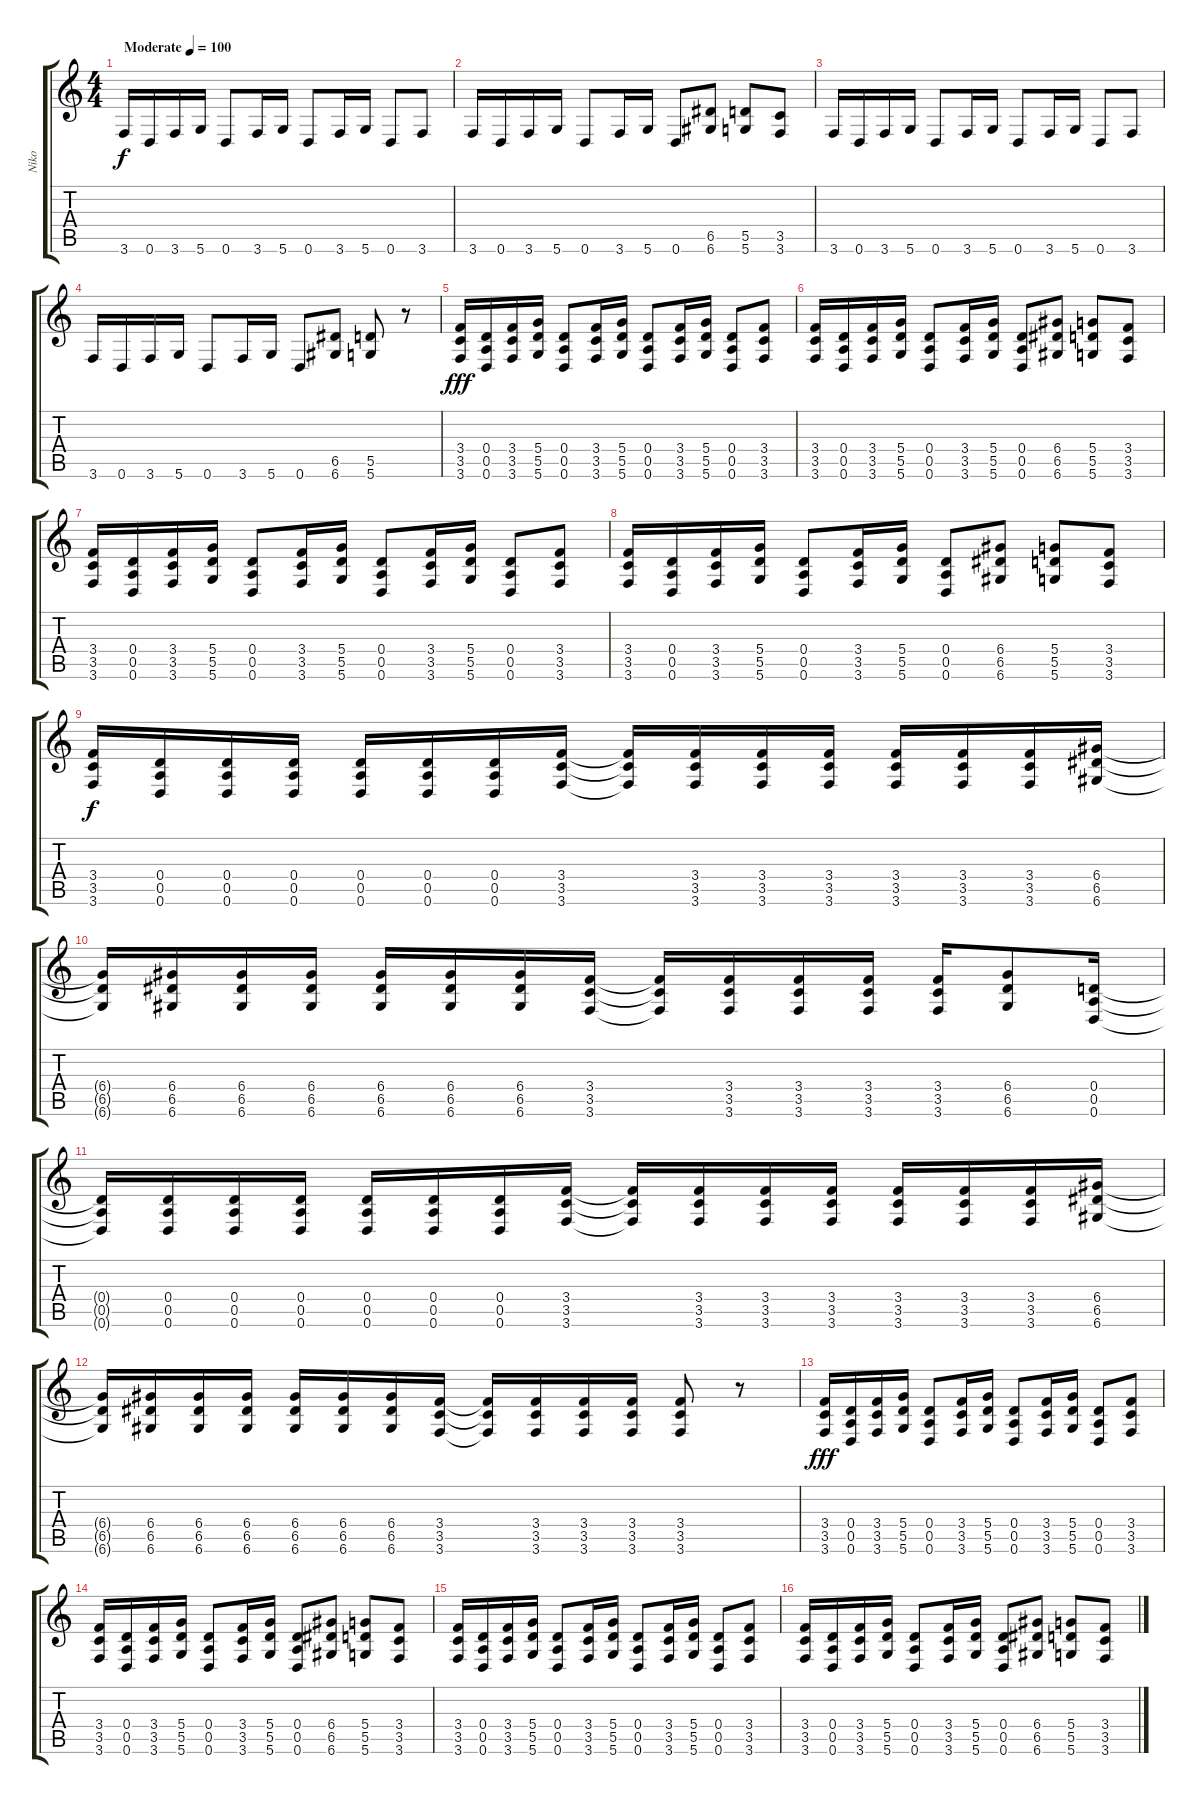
\track ("Niko" "Niko") {instrument distortionguitar}
\staff {score tabs}
\tuning (E4 B3 G3 D3 A2 D2) {hide}
\ts (4 4)
\tempo (100 "Moderate")
\clef g2
\ks c
3.6.16{dy f instrument distortionguitar} 0.6.16 3.6.16 5.6.16 0.6.8 3.6.16 5.6.16 0.6.8 3.6.16 5.6.16 0.6.8 3.6.8 |
3.6.16 0.6.16 3.6.16 5.6.16 0.6.8 3.6.16 5.6.16 0.6.8 (6.5 6.6).8 (5.5 5.6).8 (3.5 3.6).8 |
3.6.16 0.6.16 3.6.16 5.6.16 0.6.8 3.6.16 5.6.16 0.6.8 3.6.16 5.6.16 0.6.8 3.6.8 |
3.6.16 0.6.16 3.6.16 5.6.16 0.6.8 3.6.16 5.6.16 0.6.8 (6.5 6.6).8 (5.5 5.6).8 r.8 |
(3.4 3.5 3.6).16{dy fff} (0.4 0.5 0.6).16 (3.4 3.5 3.6).16 (5.4 5.5 5.6).16 (0.4 0.5 0.6).8 (3.4 3.5 3.6).16 (5.4 5.5 5.6).16 (0.4 0.5 0.6).8 (3.4 3.5 3.6).16 (5.4 5.5 5.6).16 (0.4 0.5 0.6).8 (3.4 3.5 3.6).8 |
(3.4 3.5 3.6).16 (0.4 0.5 0.6).16 (3.4 3.5 3.6).16 (5.4 5.5 5.6).16 (0.4 0.5 0.6).8 (3.4 3.5 3.6).16 (5.4 5.5 5.6).16 (0.4 0.5 0.6).8 (6.4 6.5 6.6).8 (5.4 5.5 5.6).8 (3.4 3.5 3.6).8 |
(3.4 3.5 3.6).16 (0.4 0.5 0.6).16 (3.4 3.5 3.6).16 (5.4 5.5 5.6).16 (0.4 0.5 0.6).8 (3.4 3.5 3.6).16 (5.4 5.5 5.6).16 (0.4 0.5 0.6).8 (3.4 3.5 3.6).16 (5.4 5.5 5.6).16 (0.4 0.5 0.6).8 (3.4 3.5 3.6).8 |
(3.4 3.5 3.6).16 (0.4 0.5 0.6).16 (3.4 3.5 3.6).16 (5.4 5.5 5.6).16 (0.4 0.5 0.6).8 (3.4 3.5 3.6).16 (5.4 5.5 5.6).16 (0.4 0.5 0.6).8 (6.4 6.5 6.6).8 (5.4 5.5 5.6).8 (3.4 3.5 3.6).8 |
(3.4 3.5 3.6).16{dy f} (0.4 0.5 0.6).16 (0.4 0.5 0.6).16 (0.4 0.5 0.6).16 (0.4 0.5 0.6).16 (0.4 0.5 0.6).16 (0.4 0.5 0.6).16 (3.4 3.5 3.6).16 (3.4{t} 3.5{t} 3.6{t}).16 (3.4 3.5 3.6).16 (3.4 3.5 3.6).16 (3.4 3.5 3.6).16 (3.4 3.5 3.6).16 (3.4 3.5 3.6).16 (3.4 3.5 3.6).16 (6.4 6.5 6.6).16 |
(6.4{t} 6.5{t} 6.6{t}).16 (6.4 6.5 6.6).16 (6.4 6.5 6.6).16 (6.4 6.5 6.6).16 (6.4 6.5 6.6).16 (6.4 6.5 6.6).16 (6.4 6.5 6.6).16 (3.4 3.5 3.6).16 (3.4{t} 3.5{t} 3.6{t}).16 (3.4 3.5 3.6).16 (3.4 3.5 3.6).16 (3.4 3.5 3.6).16 (3.4 3.5 3.6).16 (6.4 6.5 6.6).8 (0.4 0.5 0.6).16 |
(0.4{t} 0.5{t} 0.6{t}).16 (0.4 0.5 0.6).16 (0.4 0.5 0.6).16 (0.4 0.5 0.6).16 (0.4 0.5 0.6).16 (0.4 0.5 0.6).16 (0.4 0.5 0.6).16 (3.4 3.5 3.6).16 (3.4{t} 3.5{t} 3.6{t}).16 (3.4 3.5 3.6).16 (3.4 3.5 3.6).16 (3.4 3.5 3.6).16 (3.4 3.5 3.6).16 (3.4 3.5 3.6).16 (3.4 3.5 3.6).16 (6.4 6.5 6.6).16 |
(6.4{t} 6.5{t} 6.6{t}).16 (6.4 6.5 6.6).16 (6.4 6.5 6.6).16 (6.4 6.5 6.6).16 (6.4 6.5 6.6).16 (6.4 6.5 6.6).16 (6.4 6.5 6.6).16 (3.4 3.5 3.6).16 (3.4{t} 3.5{t} 3.6{t}).16 (3.4 3.5 3.6).16 (3.4 3.5 3.6).16 (3.4 3.5 3.6).16 (3.4 3.5 3.6).8 r.8 |
(3.4 3.5 3.6).16{dy fff} (0.4 0.5 0.6).16 (3.4 3.5 3.6).16 (5.4 5.5 5.6).16 (0.4 0.5 0.6).8 (3.4 3.5 3.6).16 (5.4 5.5 5.6).16 (0.4 0.5 0.6).8 (3.4 3.5 3.6).16 (5.4 5.5 5.6).16 (0.4 0.5 0.6).8 (3.4 3.5 3.6).8 |
(3.4 3.5 3.6).16 (0.4 0.5 0.6).16 (3.4 3.5 3.6).16 (5.4 5.5 5.6).16 (0.4 0.5 0.6).8 (3.4 3.5 3.6).16 (5.4 5.5 5.6).16 (0.4 0.5 0.6).8 (6.4 6.5 6.6).8 (5.4 5.5 5.6).8 (3.4 3.5 3.6).8 |
(3.4 3.5 3.6).16 (0.4 0.5 0.6).16 (3.4 3.5 3.6).16 (5.4 5.5 5.6).16 (0.4 0.5 0.6).8 (3.4 3.5 3.6).16 (5.4 5.5 5.6).16 (0.4 0.5 0.6).8 (3.4 3.5 3.6).16 (5.4 5.5 5.6).16 (0.4 0.5 0.6).8 (3.4 3.5 3.6).8 |
(3.4 3.5 3.6).16 (0.4 0.5 0.6).16 (3.4 3.5 3.6).16 (5.4 5.5 5.6).16 (0.4 0.5 0.6).8 (3.4 3.5 3.6).16 (5.4 5.5 5.6).16 (0.4 0.5 0.6).8 (6.4 6.5 6.6).8 (5.4 5.5 5.6).8 (3.4 3.5 3.6).8
